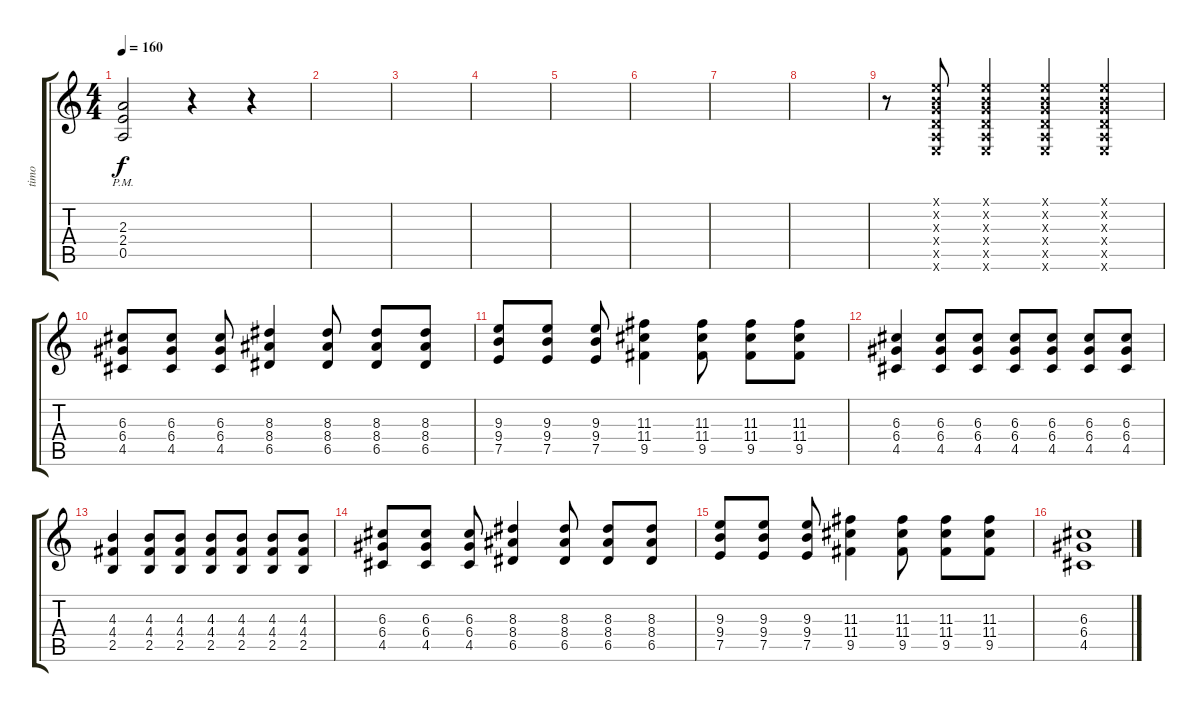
\track ("timo" "timo") {instrument overdrivenguitar}
\staff {score tabs}
\tuning (E4 B3 G3 D3 A2 E2) {hide}
\ts (4 4)
\tempo 160
\clef g2
\ks c
(2.3{pm} 2.4{pm} 0.5{pm}).2{dy f} r.4 r.4 |
|
|
|
|
|
|
|
r.8 (0.1{x} 0.2{x} 0.3{x} 0.4{x} 0.5{x} 0.6{x}).8 (0.1{x} 0.2{x} 0.3{x} 0.4{x} 0.5{x} 0.6{x}).4 (0.1{x} 0.2{x} 0.3{x} 0.4{x} 0.5{x} 0.6{x}).4 (0.1{x} 0.2{x} 0.3{x} 0.4{x} 0.5{x} 0.6{x}).4 |
(6.3 6.4 4.5).8 (6.3 6.4 4.5).8 (6.3 6.4 4.5).8 (8.3 8.4 6.5).4 (8.3 8.4 6.5).8 (8.3 8.4 6.5).8 (8.3 8.4 6.5).8 |
(9.3 9.4 7.5).8 (9.3 9.4 7.5).8 (9.3 9.4 7.5).8 (11.3 11.4 9.5).4 (11.3 11.4 9.5).8 (11.3 11.4 9.5).8 (11.3 11.4 9.5).8 |
(6.3 6.4 4.5).4 (6.3 6.4 4.5).8 (6.3 6.4 4.5).8 (6.3 6.4 4.5).8 (6.3 6.4 4.5).8 (6.3 6.4 4.5).8 (6.3 6.4 4.5).8 |
(4.3 4.4 2.5).4 (4.3 4.4 2.5).8 (4.3 4.4 2.5).8 (4.3 4.4 2.5).8 (4.3 4.4 2.5).8 (4.3 4.4 2.5).8 (4.3 4.4 2.5).8 |
(6.3 6.4 4.5).8 (6.3 6.4 4.5).8 (6.3 6.4 4.5).8 (8.3 8.4 6.5).4 (8.3 8.4 6.5).8 (8.3 8.4 6.5).8 (8.3 8.4 6.5).8 |
(9.3 9.4 7.5).8 (9.3 9.4 7.5).8 (9.3 9.4 7.5).8 (11.3 11.4 9.5).4 (11.3 11.4 9.5).8 (11.3 11.4 9.5).8 (11.3 11.4 9.5).8 |
(6.3 6.4 4.5).1
